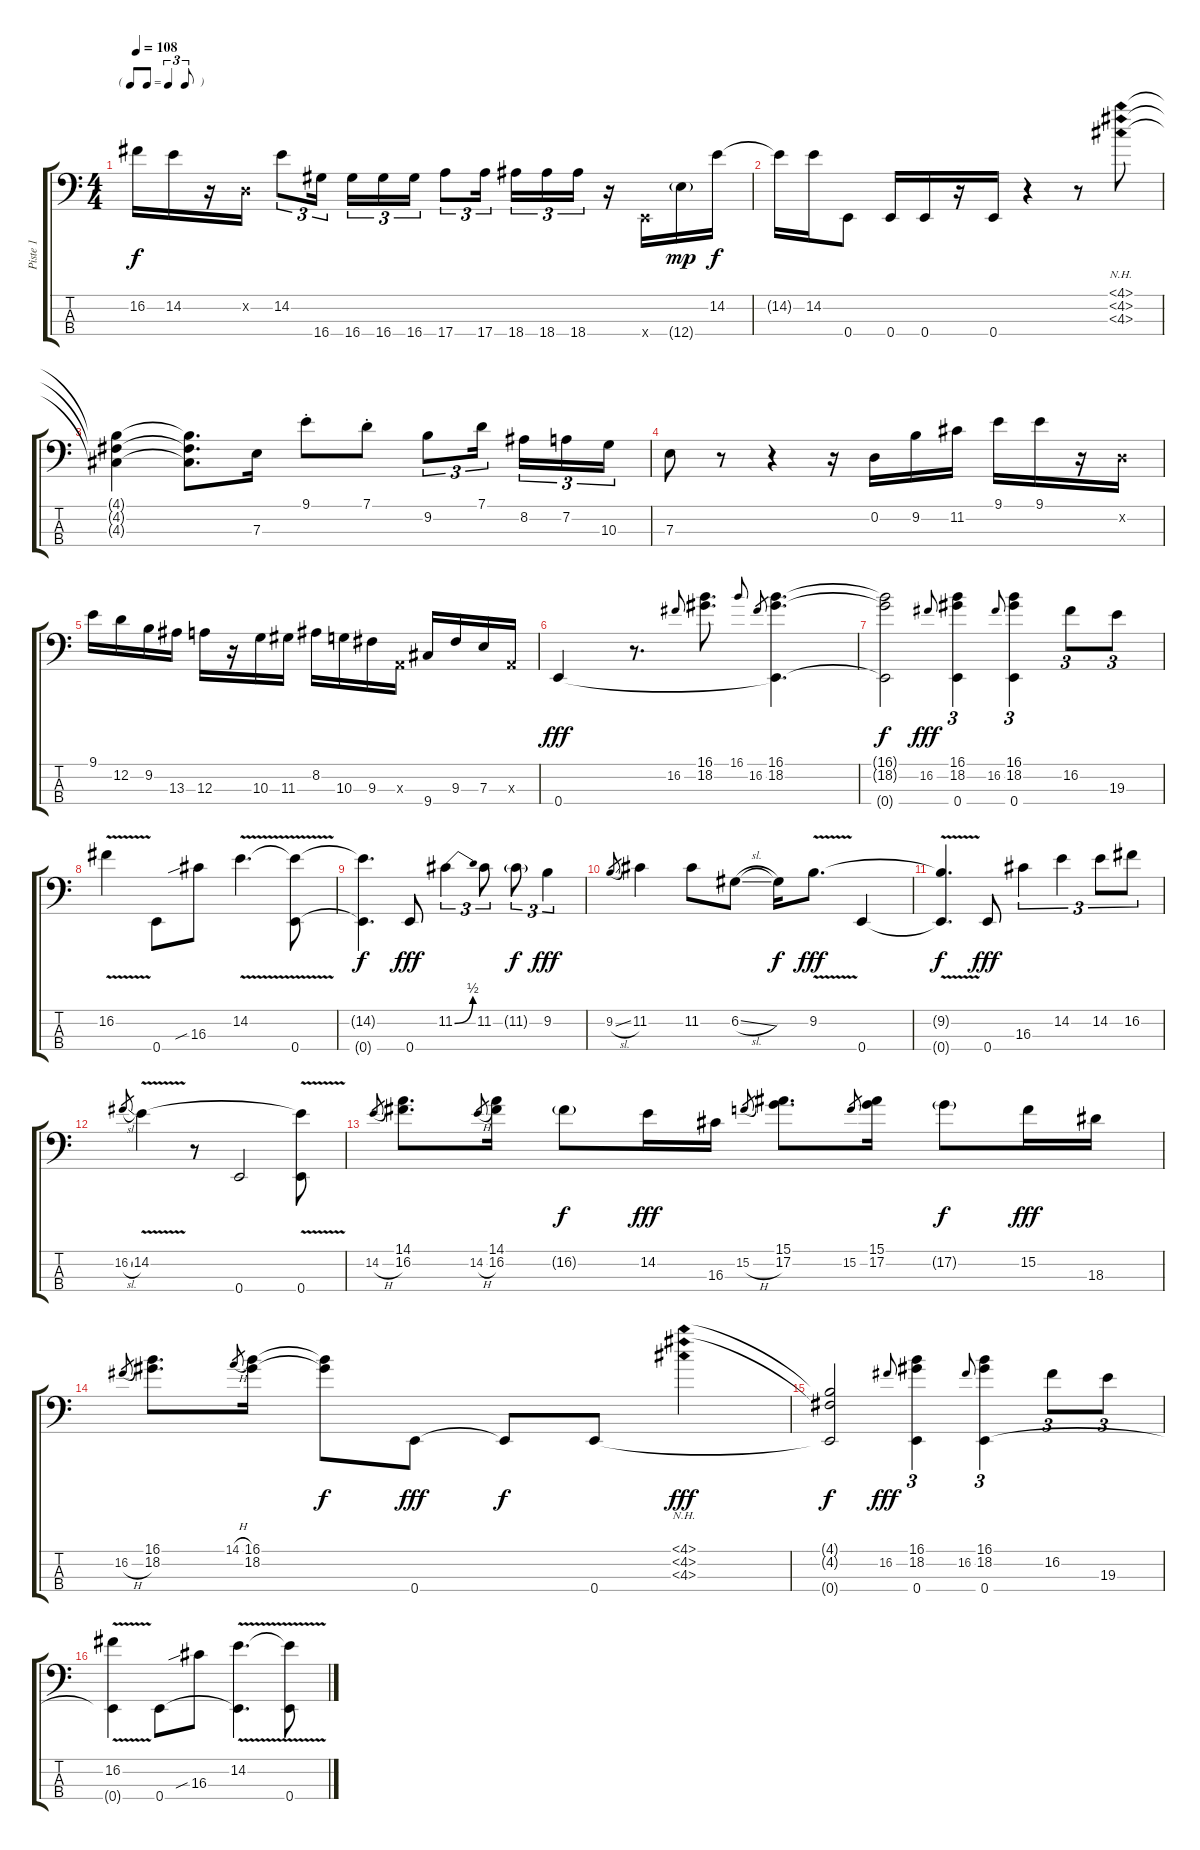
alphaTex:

\track ("Piste 1" "Piste 1") {instrument fretlessbass}
\staff {score tabs}
\tuning (G2 D2 A1 E1) {hide}
\ts (4 4)
\tf triplet8th
\tempo 108
\clef f4
\ks c
16.2.16{dy f} 14.2.16 r.16 0.2{x}.16 14.2.8{tu (3 2)} 16.4.16{tu (3 2) beam splitsecondary} 16.4.16{tu (3 2)} 16.4.16{tu (3 2)} 16.4.16{tu (3 2)} 17.4.8{tu (3 2)} 17.4.16{tu (3 2) beam splitsecondary} 18.4.16{tu (3 2)} 18.4.16{tu (3 2)} 18.4.16{tu (3 2)} r.16 0.4{x}.16 12.4{g}.16{dy mp} 14.2.16{dy f} |
14.2{t}.16 14.2.16 0.4.8 0.4.16 0.4.16 r.16 0.4.16 r.4 r.8 (4.1{nh} 4.2{nh} 4.3{nh}).8 |
(4.1{t} 4.2{t} 4.3{t}).4 (4.1{t} 4.2{t} 4.3{t}).8{d} 7.3.16 9.1{st}.8 7.1{st}.8 9.2.8{tu (3 2)} 7.1.16{tu (3 2) beam splitsecondary} 8.2.16{tu (3 2)} 7.2.16{tu (3 2)} 10.3.16{tu (3 2)} |
7.3.8 r.8 r.4 r.16 0.2.16 9.2.16 11.2.16 9.1.16 9.1.16 r.16 0.2{x}.16 |
9.1.16 12.2.16 9.2.16 13.3.16 12.3.16 r.16 10.3.16 11.3.16 8.2.16 10.3.16 9.3.16 0.3{x}.16 9.4.16 9.3.16 7.3.16 0.3{x}.16 |
0.4.4{dy fff} r.8{d} 16.2.8{gr onbeat} (16.1 18.2).8{d} 16.1.16{gr onbeat} 16.2.16{gr} (16.1 18.2 0.4{t}).4{d} |
(16.1{t} 18.2{t} 0.4{t}).2{dy f} 16.2.8{gr onbeat dy fff} (16.1 18.2 0.4).4{tu (3 2)} 16.2.8{gr onbeat} (16.1 18.2 0.4).4{tu (3 2)} 16.2.8{tu (3 2)} 19.3.8{tu (3 2)} |
16.2{v}.4 0.4.8 16.3{sib}.8 14.2{v}.4{d} (14.2{t} 0.4).8 |
(14.2{t} 0.4{t}).4{d dy f} 0.4.8{dy fff} 11.2{be (bend 0 0 60 2)}.4{tu (3 2)} 11.2.8{tu (3 2)} 11.2{g}.8{tu (3 2) dy f} 9.2.4{tu (3 2) dy fff} |
9.2{sl}.8{gr} 11.2.4 11.2.8 6.2{sl}.8 6.2{t}.16{dy f} 9.2{v}.8{d dy fff} 0.4.4 |
(9.2{t} 0.4{t}).4{d dy f} 0.4.8{dy fff} 16.3.4{tu (3 2)} 14.2.4{tu (3 2)} 14.2.8{tu (3 2)} 16.2.8{tu (3 2)} |
16.2{sl}.8{gr} 14.2{v}.4 r.8 0.4.2 (14.2{t} 0.4).8 |
14.2{h}.8{gr} (14.1 16.2).8{d} 14.2{h}.8{gr} (14.1 16.2).16 16.2{g}.8{dy f} 14.2.16{dy fff} 16.3.16 15.2{h}.8{gr} (15.1 17.2).8{d} 15.2.8{gr} (15.1 17.2).16 17.2{g}.8{dy f} 15.2.16{dy fff} 18.3.16 |
16.2{h}.8{gr} (16.1 18.2).8{d} 14.1{h}.8{gr} (16.1 18.2).16 (16.1{t} 18.2{t}).8{dy f} 0.4.8{dy fff} 0.4{t}.8{dy f} 0.4.8 (4.1{nh} 4.2{nh} 4.3{nh}).4{dy fff} |
(4.1{t} 4.2{t} 0.4{t}).2{dy f} 16.2.8{gr onbeat dy fff} (16.1 18.2 0.4).4{tu (3 2)} 16.2.8{gr onbeat} (16.1 18.2 0.4).4{tu (3 2)} 16.2.8{tu (3 2)} 19.3.8{tu (3 2)} |
(16.2{v} 0.4{t}).4 0.4.8 16.3{sib}.8 (14.2{v} 0.4{t}).4{d} (14.2{t} 0.4).8
